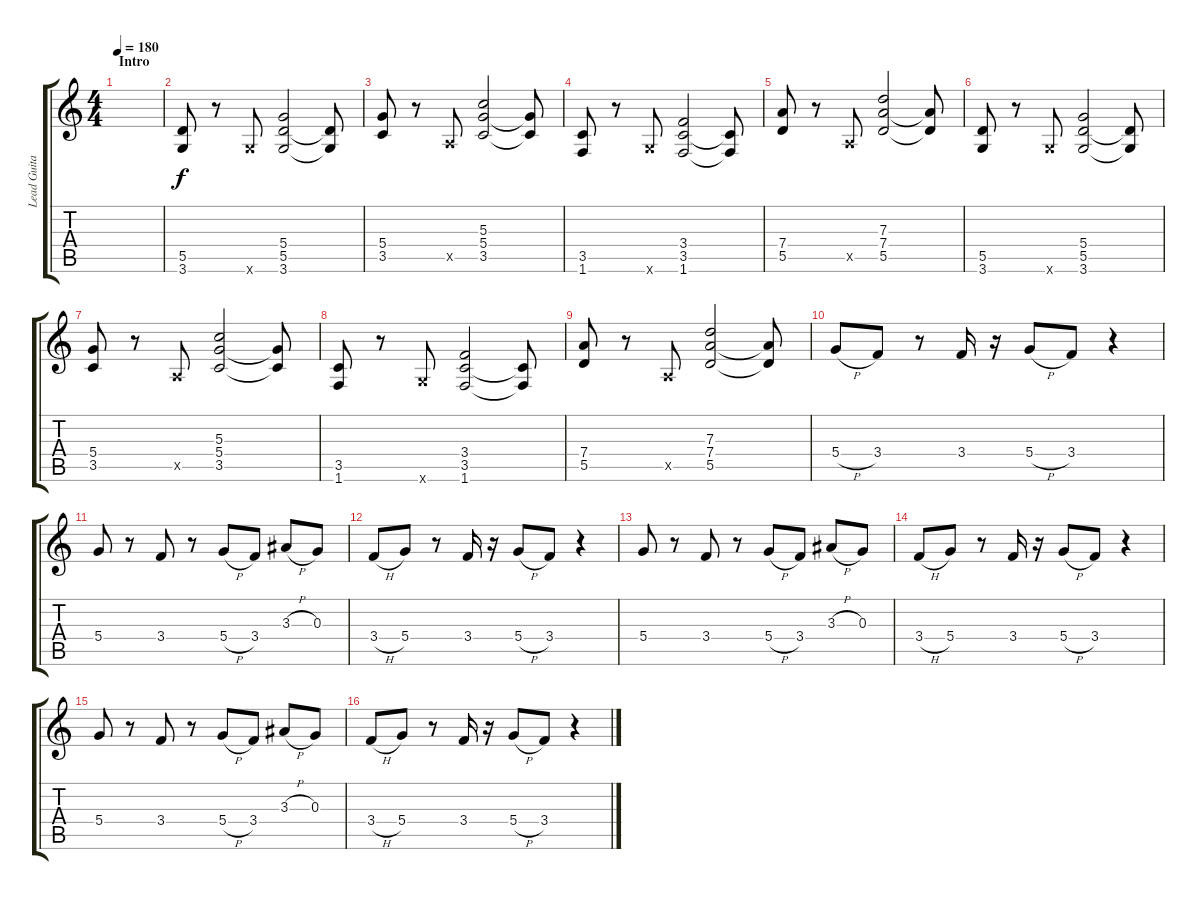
\track ("Lead Guitar" "Lead Guita") {instrument distortionguitar}
\staff {score tabs}
\tuning (E4 B3 G3 D3 A2 E2) {hide}
\ts (4 4)
\section ("" "Intro")
\tempo 180
\clef g2
\ks c
|
(5.5 3.6).8 r.8 3.6{x}.8 (5.4 5.5 3.6).2 (5.5{t} 3.6{t}).8 |
(5.4 3.5).8 r.8 0.5{x}.8 (5.3 5.4 3.5).2 (5.4{t} 3.5{t}).8 |
(3.5 1.6).8 r.8 3.6{x}.8 (3.4 3.5 1.6).2 (3.5{t} 1.6{t}).8 |
(7.4 5.5).8 r.8 0.5{x}.8 (7.3 7.4 5.5).2 (7.4{t} 5.5{t}).8 |
(5.5 3.6).8 r.8 3.6{x}.8 (5.4 5.5 3.6).2 (5.5{t} 3.6{t}).8 |
(5.4 3.5).8 r.8 0.5{x}.8 (5.3 5.4 3.5).2 (5.4{t} 3.5{t}).8 |
(3.5 1.6).8 r.8 3.6{x}.8 (3.4 3.5 1.6).2 (3.5{t} 1.6{t}).8 |
(7.4 5.5).8 r.8 0.5{x}.8 (7.3 7.4 5.5).2 (7.4{t} 5.5{t}).8 |
5.4{h}.8 3.4.8 r.8 3.4.16 r.16 5.4{h}.8 3.4.8 r.4 |
5.4.8 r.8 3.4.8 r.8 5.4{h}.8 3.4.8 3.3{h}.8 0.3.8 |
3.4{h}.8 5.4.8 r.8 3.4.16 r.16 5.4{h}.8 3.4.8 r.4 |
5.4.8 r.8 3.4.8 r.8 5.4{h}.8 3.4.8 3.3{h}.8 0.3.8 |
3.4{h}.8 5.4.8 r.8 3.4.16 r.16 5.4{h}.8 3.4.8 r.4 |
5.4.8 r.8 3.4.8 r.8 5.4{h}.8 3.4.8 3.3{h}.8 0.3.8 |
3.4{h}.8 5.4.8 r.8 3.4.16 r.16 5.4{h}.8 3.4.8 r.4
